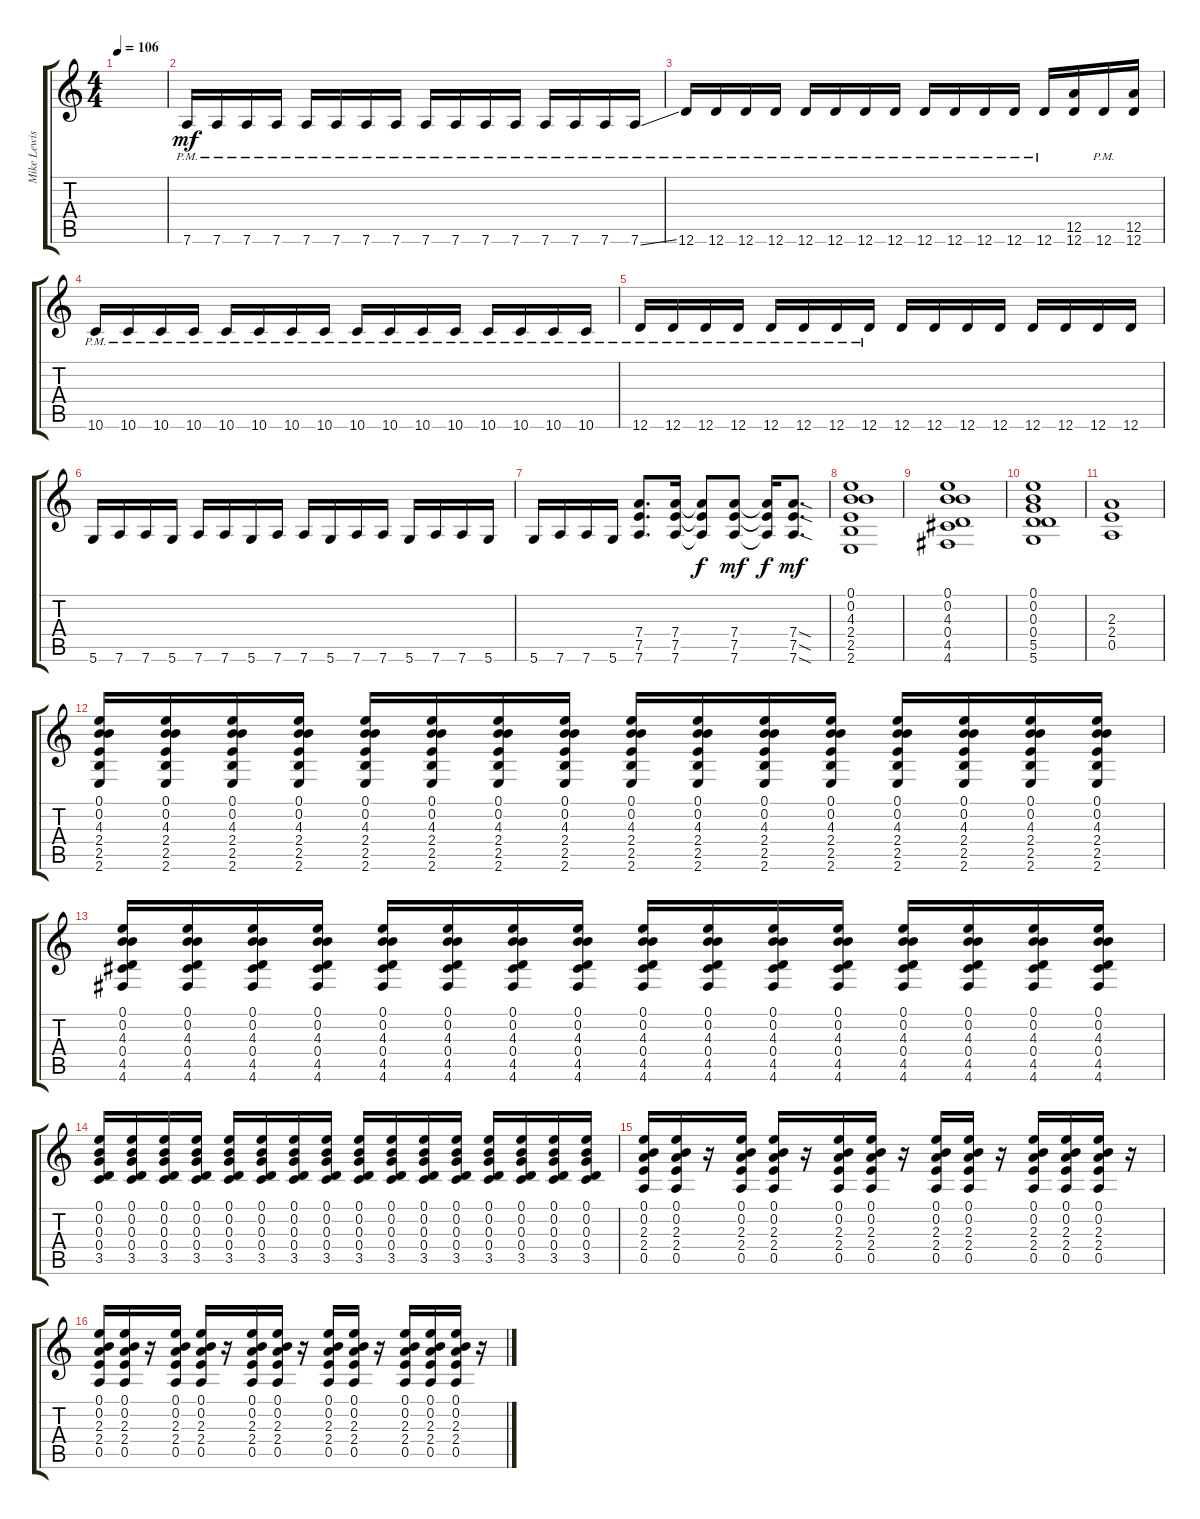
\track ("Mike Lewis" "Mike Lewis") {instrument overdrivenguitar}
\staff {score tabs}
\tuning (E4 B3 G3 D3 A2 D2) {hide}
\ts (4 4)
\tempo 106
\clef g2
\ks c
|
7.6{pm}.16{dy mf} 7.6{pm}.16 7.6{pm}.16 7.6{pm}.16 7.6{pm}.16 7.6{pm}.16 7.6{pm}.16 7.6{pm}.16 7.6{pm}.16 7.6{pm}.16 7.6{pm}.16 7.6{pm}.16 7.6{pm}.16 7.6{pm}.16 7.6{pm}.16 7.6{ss pm}.16 |
12.6{pm}.16 12.6{pm}.16 12.6{pm}.16 12.6{pm}.16 12.6{pm}.16 12.6{pm}.16 12.6{pm}.16 12.6{pm}.16 12.6{pm}.16 12.6{pm}.16 12.6{pm}.16 12.6{pm}.16 12.6{pm}.16 (12.5 12.6).16 12.6{pm}.16 (12.5 12.6).16 |
10.6{pm}.16 10.6{pm}.16 10.6{pm}.16 10.6{pm}.16 10.6{pm}.16 10.6{pm}.16 10.6{pm}.16 10.6{pm}.16 10.6{pm}.16 10.6{pm}.16 10.6{pm}.16 10.6{pm}.16 10.6{pm}.16 10.6{pm}.16 10.6{pm}.16 10.6{pm}.16 |
12.6{pm}.16 12.6{pm}.16 12.6{pm}.16 12.6{pm}.16 12.6{pm}.16 12.6{pm}.16 12.6{pm}.16 12.6{pm}.16 12.6.16 12.6.16 12.6.16 12.6.16 12.6.16 12.6.16 12.6.16 12.6.16 |
5.6.16 7.6.16 7.6.16 5.6.16 7.6.16 7.6.16 5.6.16 7.6.16 7.6.16 5.6.16 7.6.16 7.6.16 5.6.16 7.6.16 7.6.16 5.6.16 |
5.6.16 7.6.16 7.6.16 5.6.16 (7.4 7.5 7.6).8{d} (7.4 7.5 7.6).16 (7.4{t} 7.5{t} 7.6{t}).8{dy f} (7.4 7.5 7.6).8{dy mf} (7.4{t} 7.5{t} 7.6{t}).16{dy f} (7.4{sod} 7.5{sod} 7.6{sod}).8{d dy mf} |
(0.1 0.2 4.3 2.4 2.5 2.6).1 |
(0.1 0.2 4.3 0.4 4.5 4.6).1 |
(0.1 0.2 0.3 0.4 5.5 5.6).1 |
(2.3 2.4 0.5).1 |
(0.1 0.2 4.3 2.4 2.5 2.6).16 (0.1 0.2 4.3 2.4 2.5 2.6).16 (0.1 0.2 4.3 2.4 2.5 2.6).16 (0.1 0.2 4.3 2.4 2.5 2.6).16 (0.1 0.2 4.3 2.4 2.5 2.6).16 (0.1 0.2 4.3 2.4 2.5 2.6).16 (0.1 0.2 4.3 2.4 2.5 2.6).16 (0.1 0.2 4.3 2.4 2.5 2.6).16 (0.1 0.2 4.3 2.4 2.5 2.6).16 (0.1 0.2 4.3 2.4 2.5 2.6).16 (0.1 0.2 4.3 2.4 2.5 2.6).16 (0.1 0.2 4.3 2.4 2.5 2.6).16 (0.1 0.2 4.3 2.4 2.5 2.6).16 (0.1 0.2 4.3 2.4 2.5 2.6).16 (0.1 0.2 4.3 2.4 2.5 2.6).16 (0.1 0.2 4.3 2.4 2.5 2.6).16 |
(0.1 0.2 4.3 0.4 4.5 4.6).16 (0.1 0.2 4.3 0.4 4.5 4.6).16 (0.1 0.2 4.3 0.4 4.5 4.6).16 (0.1 0.2 4.3 0.4 4.5 4.6).16 (0.1 0.2 4.3 0.4 4.5 4.6).16 (0.1 0.2 4.3 0.4 4.5 4.6).16 (0.1 0.2 4.3 0.4 4.5 4.6).16 (0.1 0.2 4.3 0.4 4.5 4.6).16 (0.1 0.2 4.3 0.4 4.5 4.6).16 (0.1 0.2 4.3 0.4 4.5 4.6).16 (0.1 0.2 4.3 0.4 4.5 4.6).16 (0.1 0.2 4.3 0.4 4.5 4.6).16 (0.1 0.2 4.3 0.4 4.5 4.6).16 (0.1 0.2 4.3 0.4 4.5 4.6).16 (0.1 0.2 4.3 0.4 4.5 4.6).16 (0.1 0.2 4.3 0.4 4.5 4.6).16 |
(0.1 0.2 0.3 0.4 3.5).16 (0.1 0.2 0.3 0.4 3.5).16 (0.1 0.2 0.3 0.4 3.5).16 (0.1 0.2 0.3 0.4 3.5).16 (0.1 0.2 0.3 0.4 3.5).16 (0.1 0.2 0.3 0.4 3.5).16 (0.1 0.2 0.3 0.4 3.5).16 (0.1 0.2 0.3 0.4 3.5).16 (0.1 0.2 0.3 0.4 3.5).16 (0.1 0.2 0.3 0.4 3.5).16 (0.1 0.2 0.3 0.4 3.5).16 (0.1 0.2 0.3 0.4 3.5).16 (0.1 0.2 0.3 0.4 3.5).16 (0.1 0.2 0.3 0.4 3.5).16 (0.1 0.2 0.3 0.4 3.5).16 (0.1 0.2 0.3 0.4 3.5).16 |
(0.1 0.2 2.3 2.4 0.5).16 (0.1 0.2 2.3 2.4 0.5).16 r.16 (0.1 0.2 2.3 2.4 0.5).16 (0.1 0.2 2.3 2.4 0.5).16 r.16 (0.1 0.2 2.3 2.4 0.5).16 (0.1 0.2 2.3 2.4 0.5).16 r.16 (0.1 0.2 2.3 2.4 0.5).16 (0.1 0.2 2.3 2.4 0.5).16 r.16 (0.1 0.2 2.3 2.4 0.5).16 (0.1 0.2 2.3 2.4 0.5).16 (0.1 0.2 2.3 2.4 0.5).16 r.16 |
(0.1 0.2 2.3 2.4 0.5).16 (0.1 0.2 2.3 2.4 0.5).16 r.16 (0.1 0.2 2.3 2.4 0.5).16 (0.1 0.2 2.3 2.4 0.5).16 r.16 (0.1 0.2 2.3 2.4 0.5).16 (0.1 0.2 2.3 2.4 0.5).16 r.16 (0.1 0.2 2.3 2.4 0.5).16 (0.1 0.2 2.3 2.4 0.5).16 r.16 (0.1 0.2 2.3 2.4 0.5).16 (0.1 0.2 2.3 2.4 0.5).16 (0.1 0.2 2.3 2.4 0.5).16 r.16
